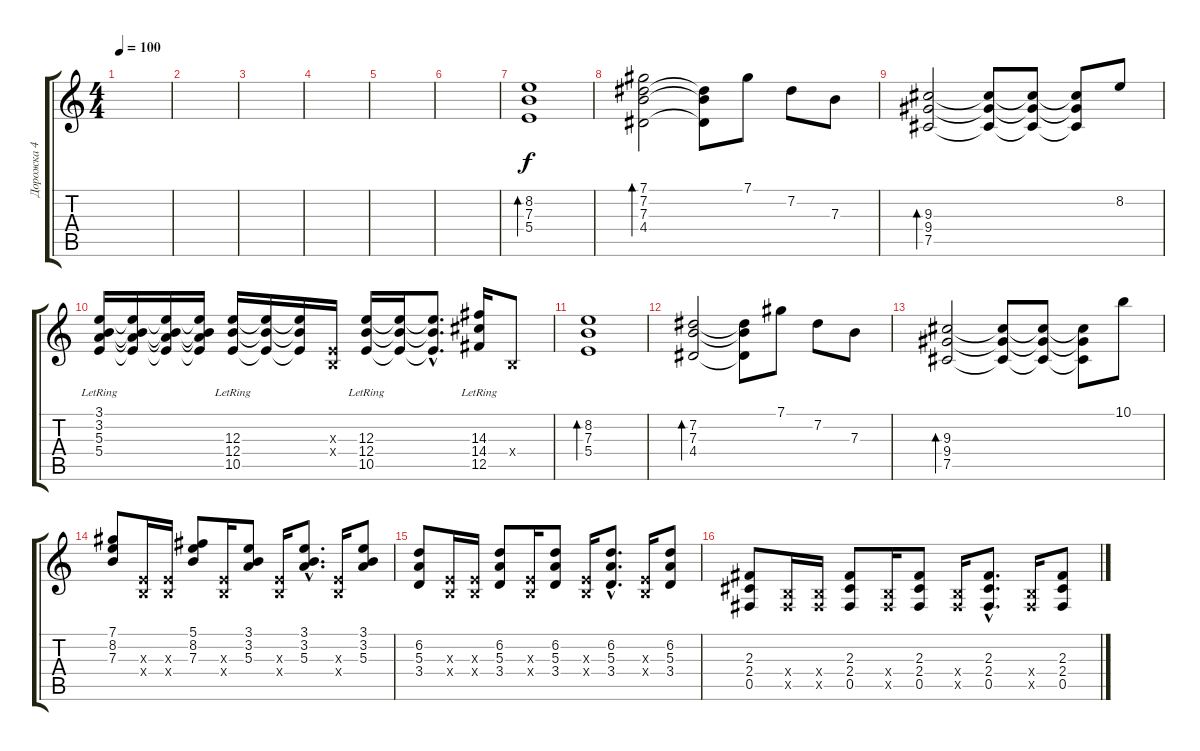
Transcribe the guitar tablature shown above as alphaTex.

\track ("Дорожка 4" "Дорожка 4") {instrument electricguitarclean}
\staff {score tabs}
\tuning (Db4 Ab3 E3 B2 Gb2 B1) {hide}
\ts (4 4)
\tempo 100
\clef g2
\ks c
|
|
|
|
|
|
(8.2 7.3 5.4).1{bd 60} |
(7.1 7.2 7.3 4.4).2{bd 60} (7.2{t} 7.3{t} 4.4{t}).8 7.1.8 7.2.8 7.3.8 |
(9.3 9.4 7.5).2{bd 60} (9.3{t} 9.4{t} 7.5{t}).8 (9.3{t} 9.4{t} 7.5{t}).8 (9.3{t} 9.4{t} 7.5{t}).8 8.2.8 |
(3.1{lr} 3.2{lr} 5.3{lr} 5.4).16 (3.1{t} 3.2{t} 5.3{t} 5.4{t}).16 (3.1{t} 3.2{t} 5.3{t} 5.4{t}).16 (3.1{t} 3.2{t} 5.3{t} 5.4{t}).16 (12.3{lr} 12.4{lr} 10.5{lr}).16 (12.3{t} 12.4{t} 10.5{t}).16 (12.3{t} 12.4{t} 10.5{t}).16 (0.3{x} 0.4{x}).16 (12.3{lr} 12.4{lr} 10.5{lr}).16 (12.3{t} 12.4{t} 10.5{t}).16 (12.3{hac t} 12.4{hac t} 10.5{hac t}).8{d} (14.3{lr} 14.4{lr} 12.5{lr}).16 0.4{x}.8 |
(8.2 7.3 5.4).1{bd 60} |
(7.2 7.3 4.4).2{bd 60} (7.2{t} 7.3{t} 4.4{t}).8 7.1.8 7.2.8 7.3.8 |
(9.3 9.4 7.5).2{bd 60} (9.3{t} 9.4{t} 7.5{t}).8 (9.3{t} 9.4{t} 7.5{t}).8 (9.3{t} 9.4{t} 7.5{t}).8 10.1.8 |
(7.1 8.2 7.3).8 (0.3{x} 0.4{x}).16 (0.3{x} 0.4{x}).16 (5.1 8.2 7.3).8 (0.3{x} 0.4{x}).16 (3.1 3.2 5.3).8 (0.3{x} 0.4{x}).16 (3.1{hac} 3.2{hac} 5.3{hac}).8{d} (0.3{x} 0.4{x}).16 (3.1 3.2 5.3).8 |
(6.2 5.3 3.4).8 (0.3{x} 0.4{x}).16 (0.3{x} 0.4{x}).16 (6.2 5.3 3.4).8 (0.3{x} 0.4{x}).16 (6.2 5.3 3.4).8 (0.3{x} 0.4{x}).16 (6.2{hac} 5.3{hac} 3.4{hac}).8{d} (0.3{x} 0.4{x}).16 (6.2 5.3 3.4).8 |
(2.3 2.4 0.5).8 (0.4{x} 0.5{x}).16 (0.4{x} 0.5{x}).16 (2.3 2.4 0.5).8 (0.4{x} 0.5{x}).16 (2.3 2.4 0.5).8 (0.4{x} 0.5{x}).16 (2.3{hac} 2.4{hac} 0.5{hac}).8{d} (0.4{x} 0.5{x}).16 (2.3 2.4 0.5).8
